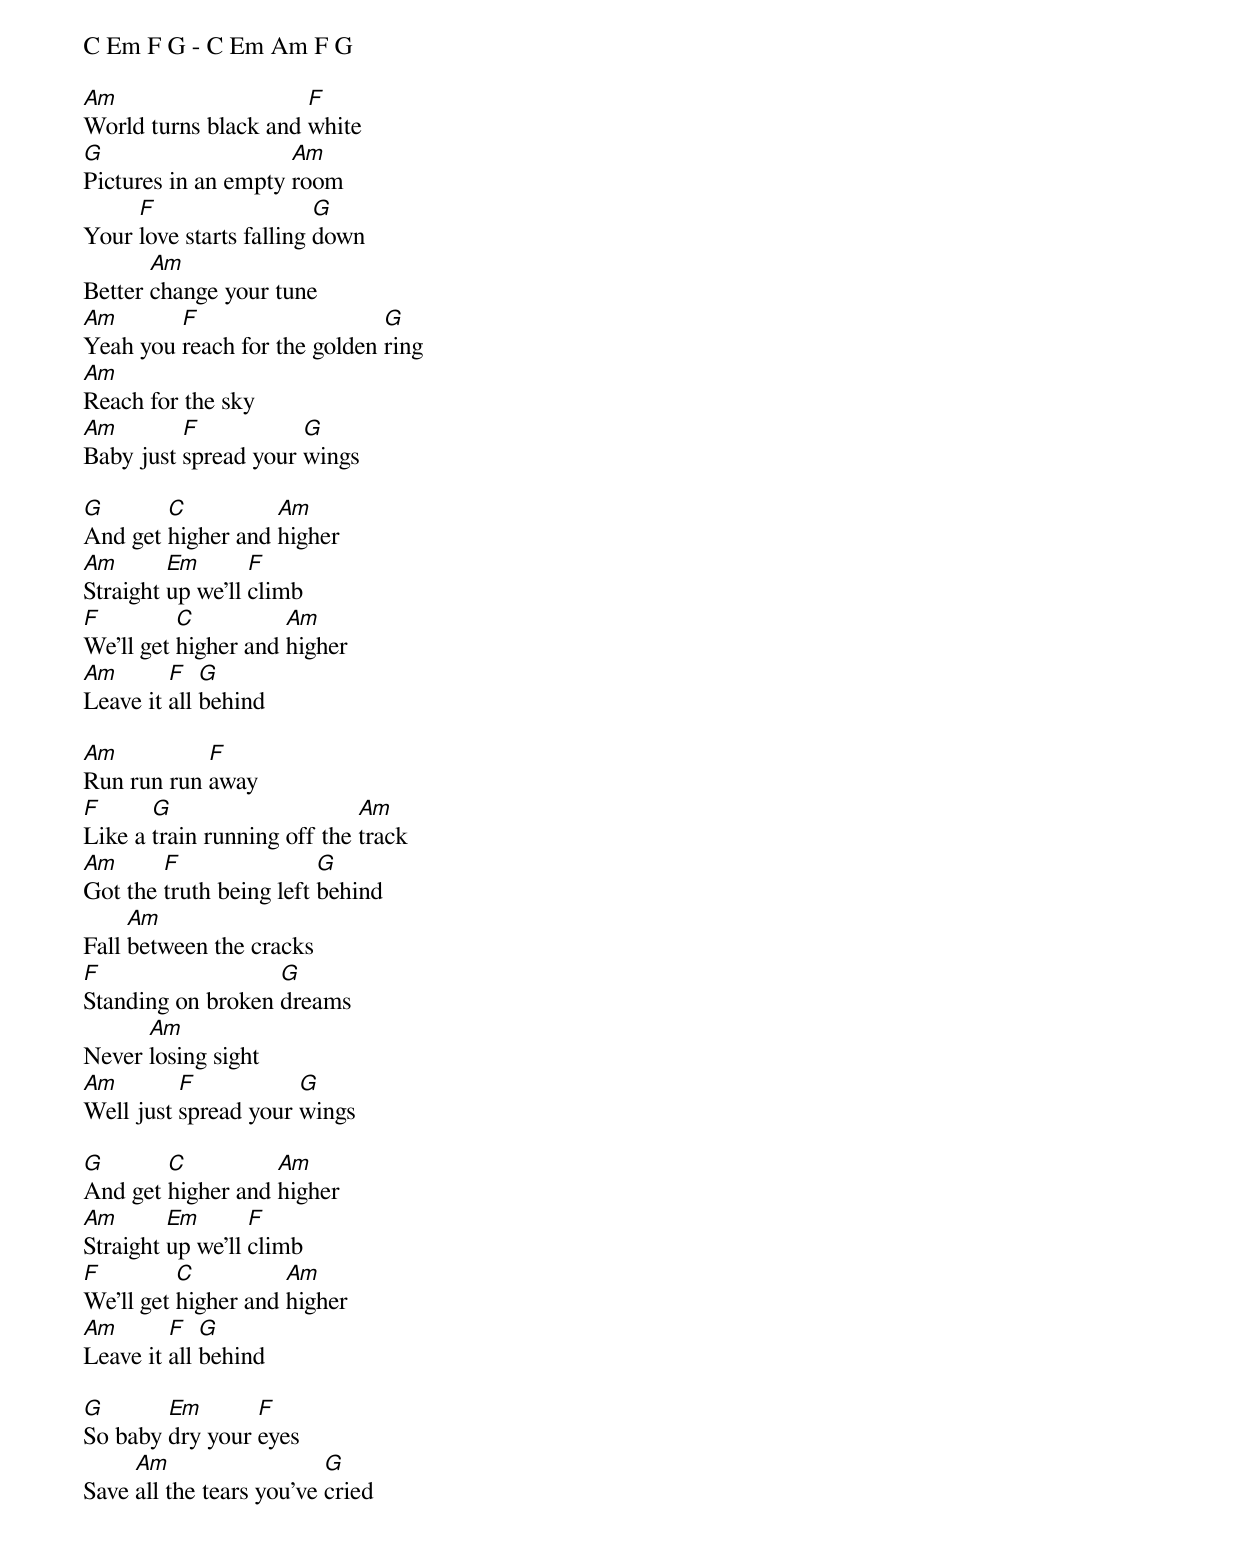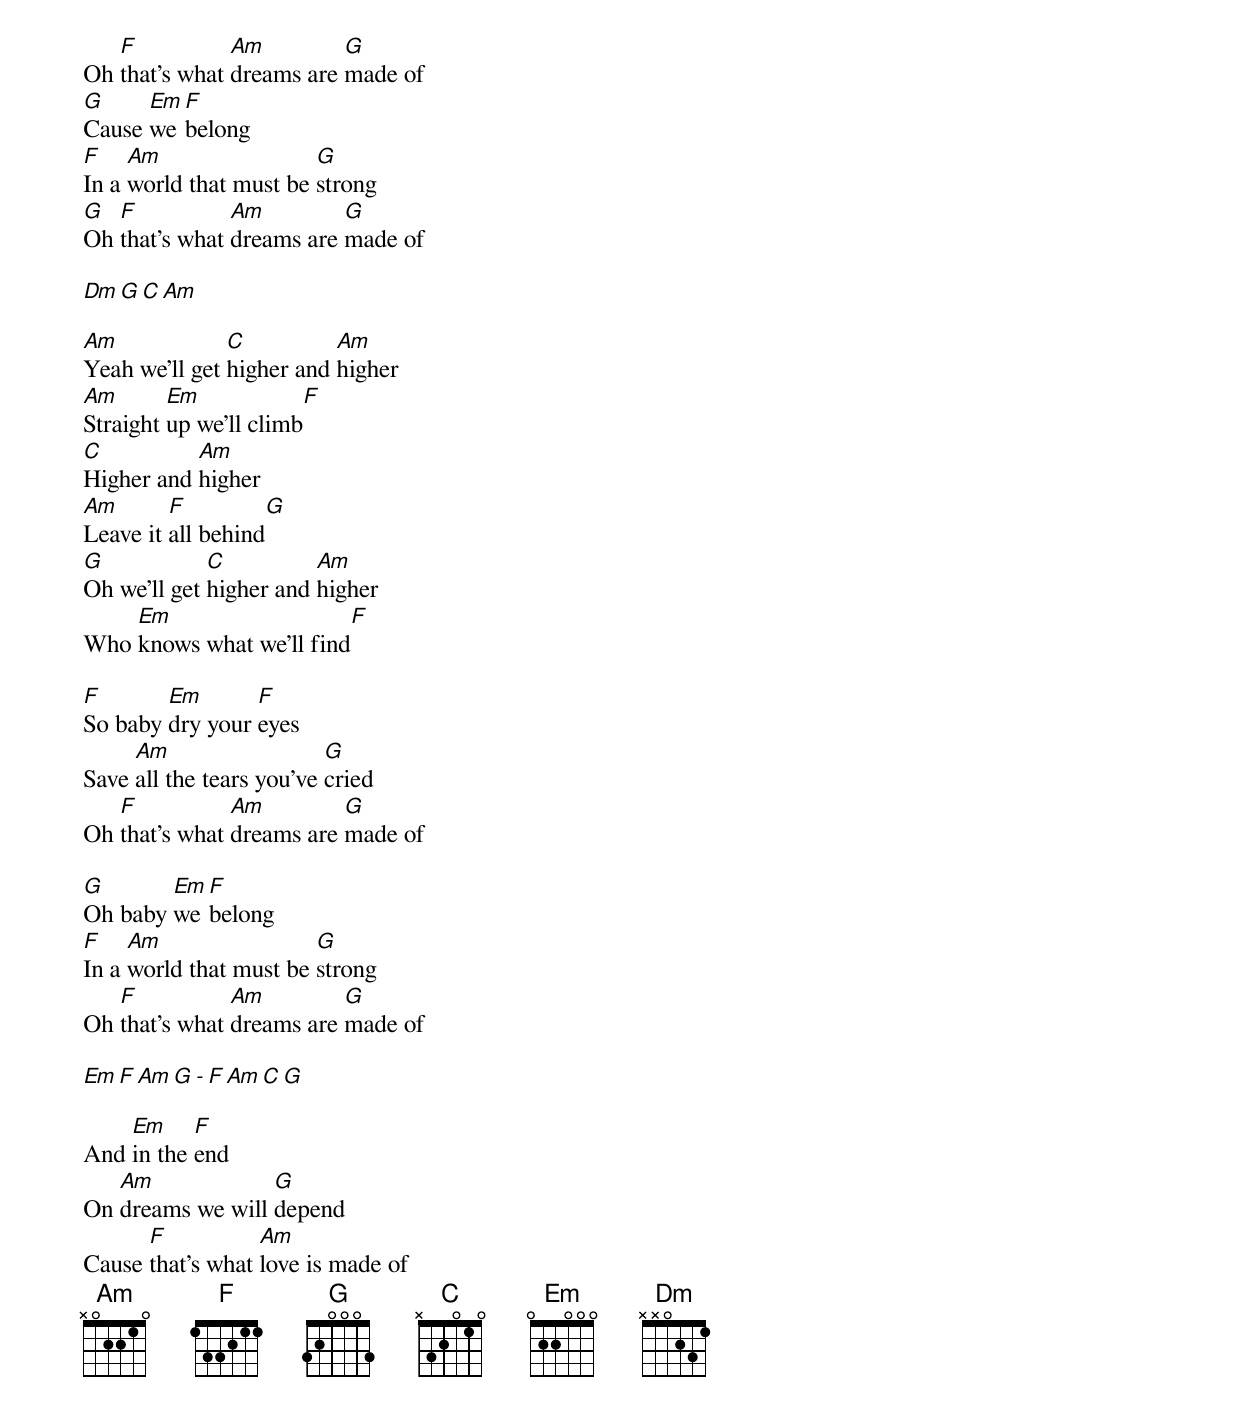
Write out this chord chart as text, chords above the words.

C Em F G - C Em Am F G

Am                    F
World turns black and white
G                    Am
Pictures in an empty room
     F                   G
Your love starts falling down
       Am
Better change your tune
Am       F                    G
Yeah you reach for the golden ring
Am
Reach for the sky
Am        F           G
Baby just spread your wings

G       C          Am
And get higher and higher
Am       Em       F
Straight up we'll climb
F         C          Am
We'll get higher and higher
Am       F   G
Leave it all behind

Am          F
Run run run away
F      G                     Am
Like a train running off the track
Am      F                G
Got the truth being left behind
     Am
Fall between the cracks
F                  G
Standing on broken dreams
      Am
Never losing sight
Am        F           G
Well just spread your wings

G       C          Am
And get higher and higher
Am       Em       F
Straight up we'll climb
F         C          Am
We'll get higher and higher
Am       F   G
Leave it all behind

G       Em       F
So baby dry your eyes
     Am                   G
Save all the tears you've cried
   F           Am         G
Oh that's what dreams are made of
G     Em F
Cause we belong
F    Am                 G
In a world that must be strong
G  F           Am         G
Oh that's what dreams are made of

Dm G C Am

Am             C          Am
Yeah we'll get higher and higher
Am       Em            F
Straight up we'll climb
C          Am
Higher and higher
Am       F         G
Leave it all behind
G            C          Am
Oh we'll get higher and higher
    Em                   F
Who knows what we'll find

F       Em       F
So baby dry your eyes
     Am                   G
Save all the tears you've cried
   F           Am         G
Oh that's what dreams are made of

G       Em F
Oh baby we belong
F    Am                 G
In a world that must be strong
   F           Am         G
Oh that's what dreams are made of

Em F Am G - F Am C G

    Em     F
And in the end
   Am             G
On dreams we will depend
      F           Am
Cause that's what love is made of
